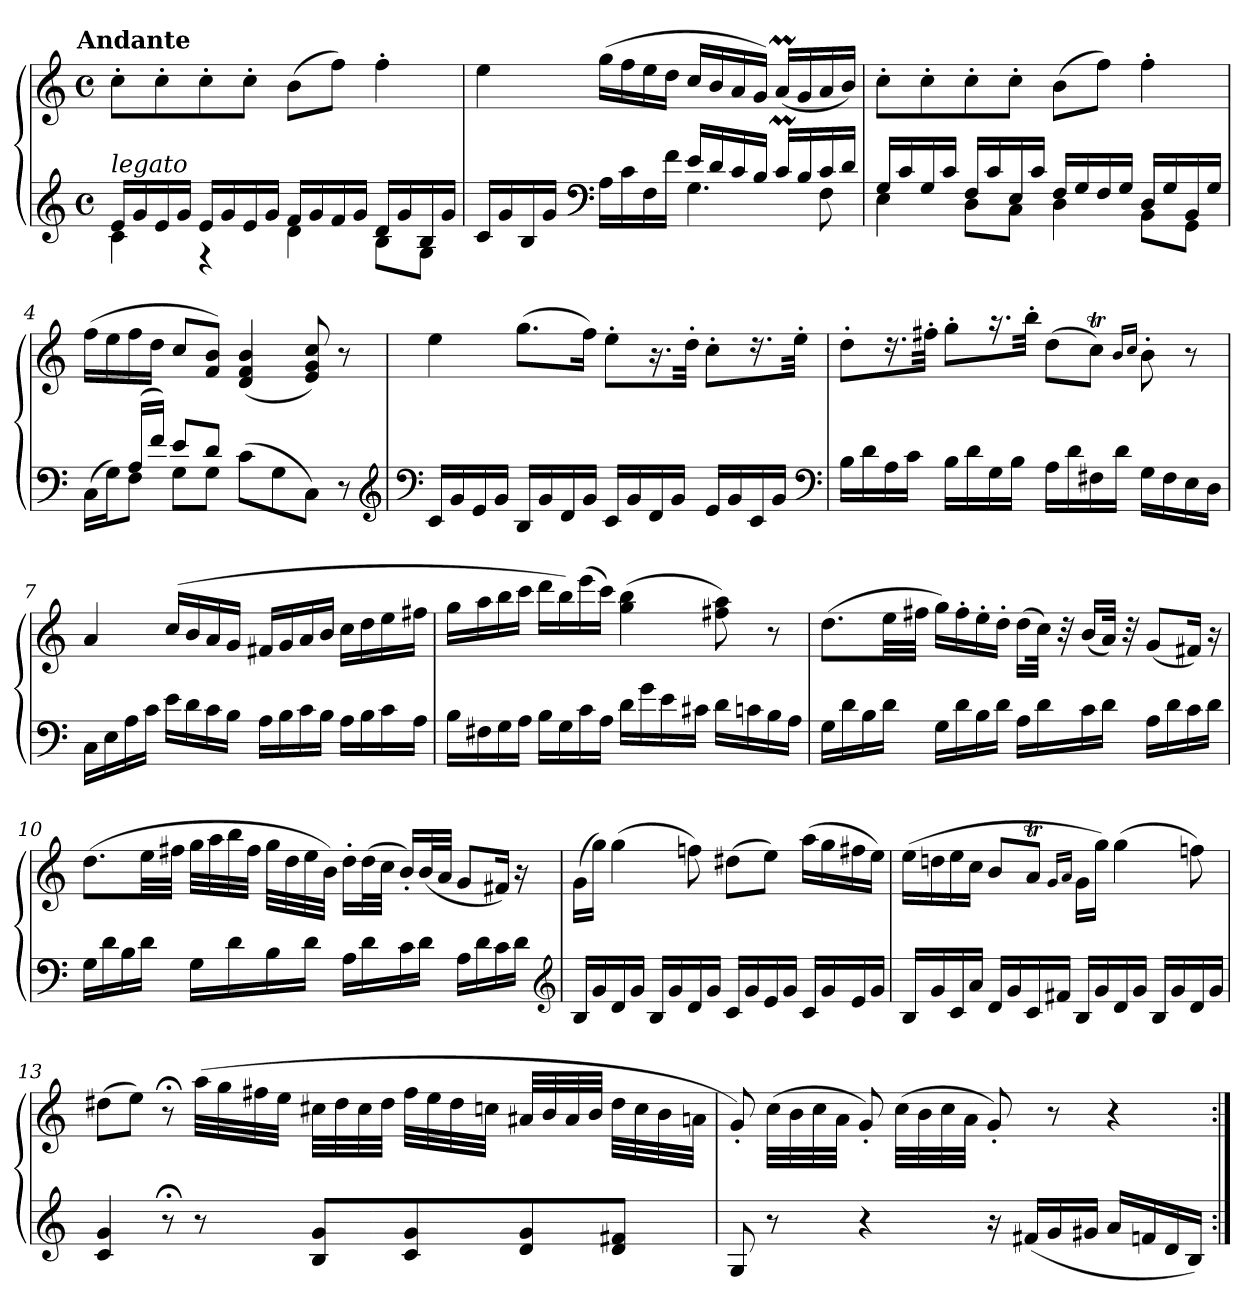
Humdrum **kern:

**kern	**kern
*part1	*part1
*staff2	*staff1
*clefG2	*clefG2
*k[]	*k[]
*C:	*C:
!!LO:TX:omd:t=Andante
*M4/4	*M4/4
*met(c)	*met(c)
*MM84	*MM84
=1	=1
*^	*
!LO:TX:a:i:t=legato	!	!
16eLL	4c	8cc'L
16g	.	.
16e	.	8cc'
16gJJ	.	.
16eLL	4r	8cc'
16g	.	.
16e	.	8cc'J
16gJJ	.	.
16fLL	4d	(8bL
16g	.	.
16f	.	8ffJ)
16gJJ	.	.
16dLL	8BL	4ff'
16g	.	.
16B	8GJ	.
16gJJ	.	.
=2	=2	=2
16cLL	4ryy	4ee
16g	.	.
16B	.	.
16gJJ	.	.
*clefF4	*	*
16A\LL	4ryy	(16ggLL
16c\	.	16ff
16F\	.	16ee
16f\JJ	.	16ddJJ
16eLL	4.G	16ccLL
16d	.	16b
16c	.	16a
16BJJ	.	16gJJ)
16cMLL	.	(16aMLL
16B	.	16g
16c	8F	16a
16dJJ	.	16bJJ)
=3	=3	=3
16GLL	4E	8cc'L
16c	.	.
16G	.	8cc'
16cJJ	.	.
16FLL	8DL	8cc'
16c	.	.
16E	8CJ	8cc'J
16cJJ	.	.
16FLL	4D	(8bL
16G	.	.
16F	.	8ffJ)
16GJJ	.	.
16DLL	8BBL	4ff'
16G	.	.
16BB	8GGJ	.
16GJJ	.	.
=4	=4	=4
8ryy	(>16CLL	(16ffLL
.	16GJ)	16ee
(16ALL	8FJ	16ff
16fJJ)	.	16ddJJ
8eL	8GL	8ccL
8dJ	8GJ	8f 8bJ)
2ryy	(>8cL	(4d 4f 4b
.	8G	.
.	8CJ)	8e 8g 8cc)
.	8r	8r
*v	*v	*
*clefG2	*
=5	=5
*^	*
!LO:TX:a:i:t=legato	!	!
*v	*v	*
16cLL	4ee
16g	.
16e	.
16gJJ	.
16BLL	(8.ggL
16g	.
16d	.
16gJJ	16ffJk)
16cLL	8ee'L
16g	.
16d	16.r
16gJJ	.
.	32dd'Jkk
16eLL	8cc'L
16g	.
16c	16.r
16gJJ	.
.	32ee'Jkk
*clefF4	*
=6	=6
16BLL	8dd'L
16d	.
16A	16.r
16cJJ	.
.	32ff#X'Jkk
16BLL	8gg'L
16d	.
16G	16.r
16BJJ	.
.	32bb'Jkk
16ALL	(8ddL
16d	.
16F#X	8ccTJ)
16dJJ	.
.	16qb/LL
.	16qcc/JJ
16GLL	8b'
16F#	.
16E	8r
16DJJ	.
=7	=7
16CLL	4a
16E	.
16A	.
16cJJ	.
16eLL	(16ccLL
16d	16b
16c	16a
16BJJ	16gJJ
16ALL	16f#XLL
16B	16g
16c	16a
16BJJ	16bJJ
16ALL	16ccLL
16B	16dd
16c	16ee
16AJJ	16ff#XJJ
=8	=8
16BLL	16ggLL
16F#X	16aa
16G	16bb
16AJJ	16cccJJ
16BLL	16dddLL
16G	16bb)
16c	(16eee
16AJJ	16cccJJ)
16dLL	(4gg 4bb
16g	.
16e	.
16c#XJJ	.
16dLL	8ff#X 8aa)
16cn	.
16B	8r
16AJJ	.
=9	=9
16GLL	(8.ddL
16d	.
16B	.
16dJJ	32eeLL
.	32ff#XJJJ
16GLL	16ggLL)
16d	16ff#'
16B	16ee'
16dJJ	16dd'JJ
16ALL	(16ddLL
16d	32ccJJk)
.	32r
16c	(16bLL
16dJJ	32aJJk)
.	32r
16ALL	(8gL
16d	.
16c	16f#XJk)
16dJJ	16r
=10	=10
16GLL	(8.ddL
16d	.
16B	.
16dJJ	32eeLL
.	32ff#XJJJ
16GLL	32ggLLL
.	32aa
16d	32bb
.	32ff#JJJ
16B	32ggLLL
.	32dd
16dJJ	32ee
.	32bJJJ)
16ALL	16dd'LL
16d	(32ddL
.	32ccJJJ
16c	16b'LL)
16dJJ	(32bL
.	32aJJJ
16ALL	8gL
16d	.
16c	16f#XJk)
16dJJ	16r
*clefG2	*
=11	=11
16BLL	(16gLL
16g	16ggJJ)
16d	(4gg
16gJJ	.
16BLL	.
16g	.
16d	8ffn)
16gJJ	.
16cLL	(8dd#XL
16g	.
16e	8eeJ)
16gJJ	.
16cLL	(16aaLL
16g	16gg
16e	16ff#X
16gJJ	16eeJJ)
=12	=12
16BLL	(16eeLL
16g	16ddn
16c	16ee
16aJJ	16ccJJ
16dLL	8bL
16g	.
16c	8aTJ
16f#XJJ	.
.	16qgLL
.	16qaJJ
16BLL	16gLL
16g	16ggJJ)
16d	(4gg
16gJJ	.
16BLL	.
16g	.
16d	8ffn)
16gJJ	.
=13	=13
4c 4g	(8dd#XL
.	8eeJ)
8r;<	8r;<
8r	(32aaLLL
.	32gg
.	32ff#X
.	32eeJJJ
8B 8gL	32cc#XLLL
.	32dd#
.	32cc#
.	32dd#JJJ
8c 8g	32ff#LLL
.	32ee
.	32dd#
.	32ccnJJJ
8d 8g	32a#XLLL
.	32b
.	32a#
.	32bJJJ
8d 8f#XJ	32dd#LLL
.	32cc
.	32b
.	32anJJJ
=14	=14
8G	8g')
8r	(32ccLLL
.	32b
.	32cc
.	32aJJJ
4r	8g')
.	(32ccLLL
.	32b
.	32cc
.	32aJJJ
16r	8g')
(16f#XLL	.
16g	8r
16g#XJJ	.
16aLL	4r
16fn	.
16d	.
16BJJ)	.
=:|!	=:|!
*-	*-
